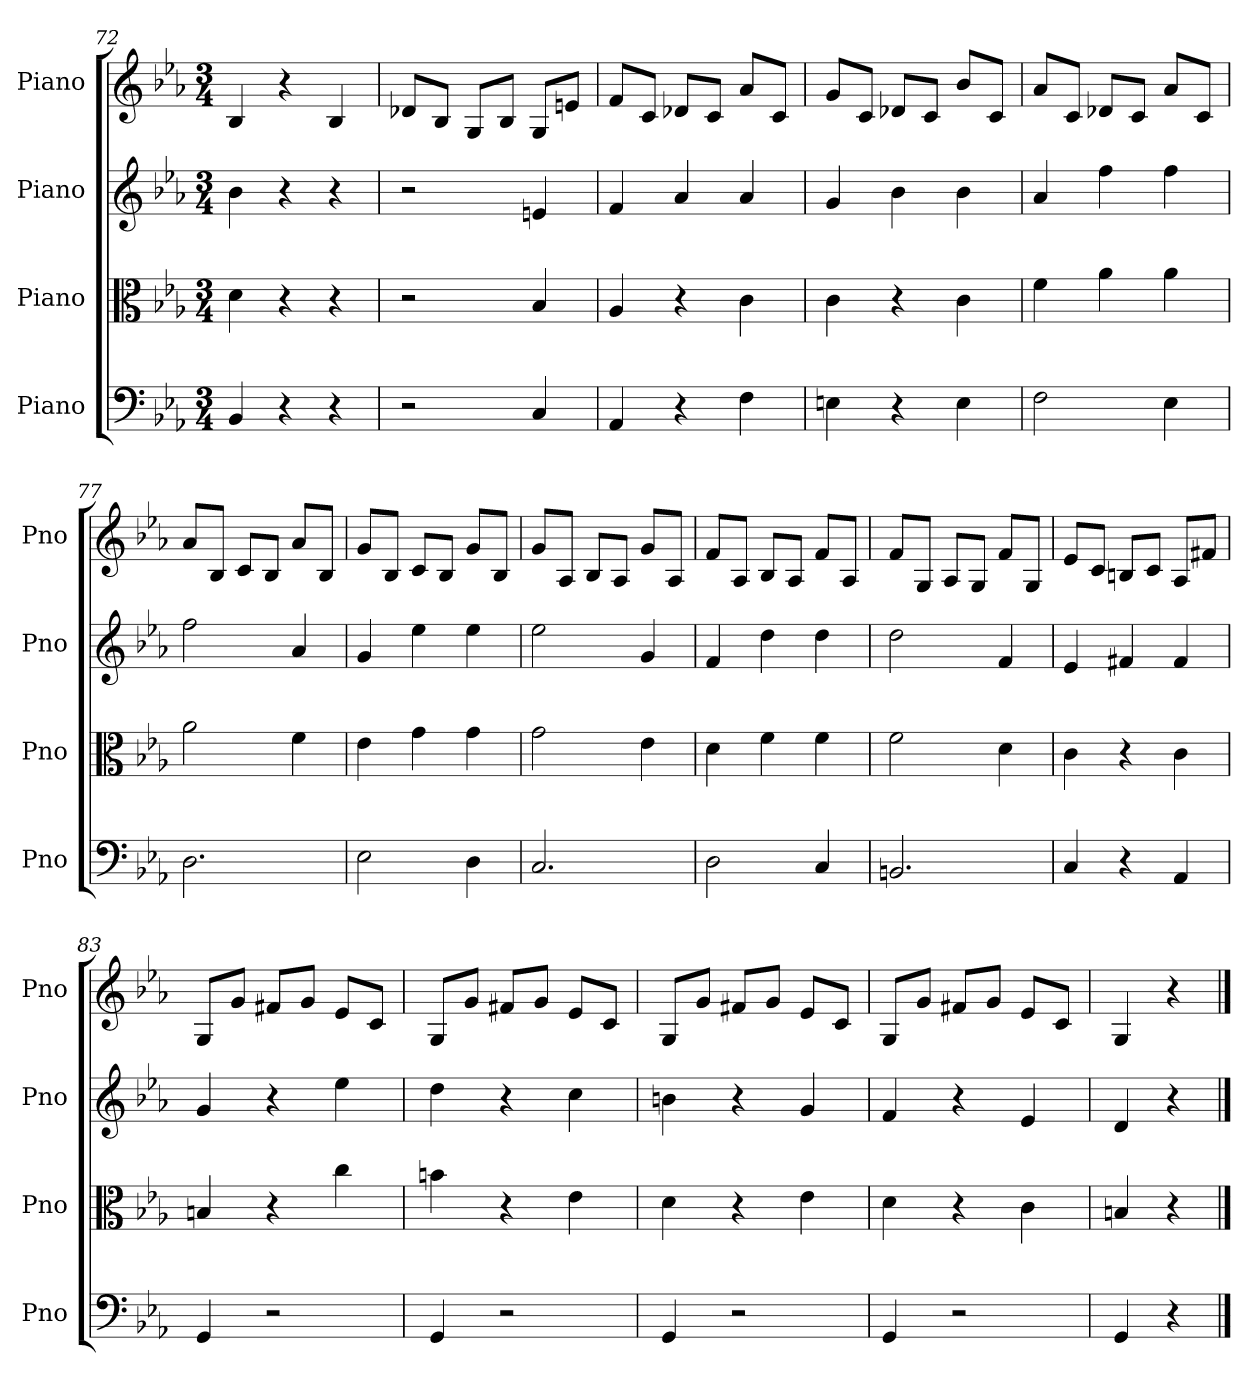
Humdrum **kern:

**kern	**kern	**kern	**kern
*part4	*part3	*part2	*part1
*staff4	*staff3	*staff2	*staff1
*I"Piano	*I"Piano	*I"Piano	*I"Piano
*I'Pno	*I'Pno	*I'Pno	*I'Pno
*clefF4	*clefC3	*clefG2	*clefG2
*k[b-e-a-]	*k[b-e-a-]	*k[b-e-a-]	*k[b-e-a-]
*E-:	*E-:	*E-:	*E-:
*M3/4	*M3/4	*M3/4	*M3/4
=72	=72	=72	=72
4BB-/	4d\	4b-\	4B-/
4r	4r	4r	4r
4r	4r	4r	4B-/
!!LO:PB:g=z
=73	=73	=73	=73
2r	2r	2r	8d-X/L
.	.	.	8B-/J
.	.	.	8G/L
.	.	.	8B-/J
4C/	4B-/	4en/	8G/L
.	.	.	8en/J
=74	=74	=74	=74
4AA-/	4A-/	4f/	8f/L
.	.	.	8c/J
4r	4r	4a-/	8d-X/L
.	.	.	8c/J
4F\	4c\	4a-/	8a-/L
.	.	.	8c/J
=75	=75	=75	=75
4En\	4c\	4g/	8g/L
.	.	.	8c/J
4r	4r	4b-\	8d-X/L
.	.	.	8c/J
4E\	4c\	4b-\	8b-/L
.	.	.	8c/J
=76	=76	=76	=76
2F\	4f\	4a-/	8a-/L
.	.	.	8c/J
.	4a-\	4ff\	8d-X/L
.	.	.	8c/J
4E-\	4a-\	4ff\	8a-/L
.	.	.	8c/J
=77	=77	=77	=77
2.D\	2a-\	2ff\	8a-/L
.	.	.	8B-/J
.	.	.	8c/L
.	.	.	8B-/J
.	4f\	4a-/	8a-/L
.	.	.	8B-/J
!!LO:LB:g=z
=78	=78	=78	=78
2E-\	4e-\	4g/	8g/L
.	.	.	8B-/J
.	4g\	4ee-\	8c/L
.	.	.	8B-/J
4D\	4g\	4ee-\	8g/L
.	.	.	8B-/J
=79	=79	=79	=79
2.C/	2g\	2ee-\	8g/L
.	.	.	8A-/J
.	.	.	8B-/L
.	.	.	8A-/J
.	4e-\	4g/	8g/L
.	.	.	8A-/J
=80	=80	=80	=80
2D\	4d\	4f/	8f/L
.	.	.	8A-/J
.	4f\	4dd\	8B-/L
.	.	.	8A-/J
4C/	4f\	4dd\	8f/L
.	.	.	8A-/J
=81	=81	=81	=81
2.BBn/	2f\	2dd\	8f/L
.	.	.	8G/J
.	.	.	8A-/L
.	.	.	8G/J
.	4d\	4f/	8f/L
.	.	.	8G/J
=82	=82	=82	=82
4C/	4c\	4e-/	8e-/L
.	.	.	8c/J
4r	4r	4f#X/	8Bn/L
.	.	.	8c/J
4AA-/	4c\	4f#/	8A-/L
.	.	.	8f#X/J
=83	=83	=83	=83
4GG/	4Bn/	4g/	8G/L
.	.	.	8g/J
2r	4r	4r	8f#X/L
.	.	.	8g/J
.	4cc\	4ee-\	8e-/L
.	.	.	8c/J
!!LO:LB:g=z
=84	=84	=84	=84
4GG/	4bn\	4dd\	8G/L
.	.	.	8g/J
2r	4r	4r	8f#X/L
.	.	.	8g/J
.	4e-\	4cc\	8e-/L
.	.	.	8c/J
=85	=85	=85	=85
4GG/	4d\	4bn\	8G/L
.	.	.	8g/J
2r	4r	4r	8f#X/L
.	.	.	8g/J
.	4e-\	4g/	8e-/L
.	.	.	8c/J
=86	=86	=86	=86
4GG/	4d\	4f/	8G/L
.	.	.	8g/J
2r	4r	4r	8f#X/L
.	.	.	8g/J
.	4c\	4e-/	8e-/L
.	.	.	8c/J
=87	=87	=87	=87
4GG/	4Bn/	4d/	4G/
4r	4r	4r	4r
==	==	==	==
*-	*-	*-	*-
